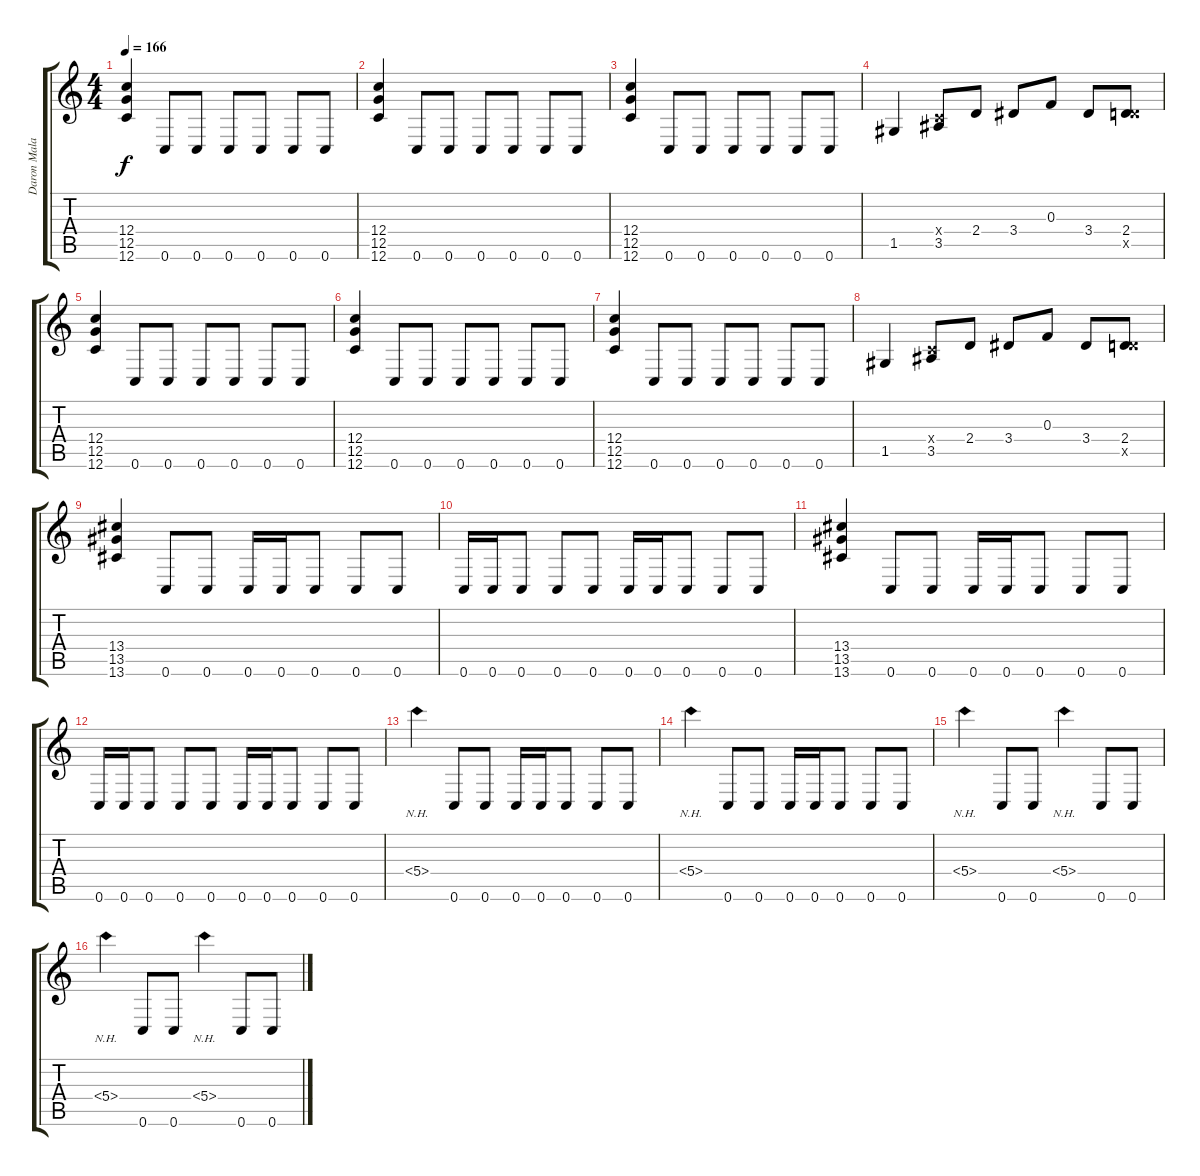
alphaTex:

\track ("Daron Malakian - Distorted Guitar" "Daron Mala") {instrument distortionguitar}
\staff {score tabs}
\tuning (D4 A3 F3 C3 G2 C2) {hide}
\ts (4 4)
\tempo 166
\clef g2
\ks c
(12.4 12.5 12.6).4{dy f} 0.6.8 0.6.8 0.6.8 0.6.8 0.6.8 0.6.8 |
(12.4 12.5 12.6).4 0.6.8 0.6.8 0.6.8 0.6.8 0.6.8 0.6.8 |
(12.4 12.5 12.6).4 0.6.8 0.6.8 0.6.8 0.6.8 0.6.8 0.6.8 |
1.5.4 (0.4{x} 3.5).8 2.4.8 3.4.8 0.3.8 3.4.8 (2.4 7.5{x}).8 |
(12.4 12.5 12.6).4 0.6.8 0.6.8 0.6.8 0.6.8 0.6.8 0.6.8 |
(12.4 12.5 12.6).4 0.6.8 0.6.8 0.6.8 0.6.8 0.6.8 0.6.8 |
(12.4 12.5 12.6).4 0.6.8 0.6.8 0.6.8 0.6.8 0.6.8 0.6.8 |
1.5.4 (0.4{x} 3.5).8 2.4.8 3.4.8 0.3.8 3.4.8 (2.4 7.5{x}).8 |
(13.4 13.5 13.6).4 0.6.8 0.6.8 0.6.16 0.6.16 0.6.8 0.6.8 0.6.8 |
0.6.16 0.6.16 0.6.8 0.6.8 0.6.8 0.6.16 0.6.16 0.6.8 0.6.8 0.6.8 |
(13.4 13.5 13.6).4 0.6.8 0.6.8 0.6.16 0.6.16 0.6.8 0.6.8 0.6.8 |
0.6.16 0.6.16 0.6.8 0.6.8 0.6.8 0.6.16 0.6.16 0.6.8 0.6.8 0.6.8 |
5.4{nh}.4 0.6.8 0.6.8 0.6.16 0.6.16 0.6.8 0.6.8 0.6.8 |
5.4{nh}.4 0.6.8 0.6.8 0.6.16 0.6.16 0.6.8 0.6.8 0.6.8 |
5.4{nh}.4 0.6.8 0.6.8 5.4{nh}.4 0.6.8 0.6.8 |
5.4{nh}.4 0.6.8 0.6.8 5.4{nh}.4 0.6.8 0.6.8
